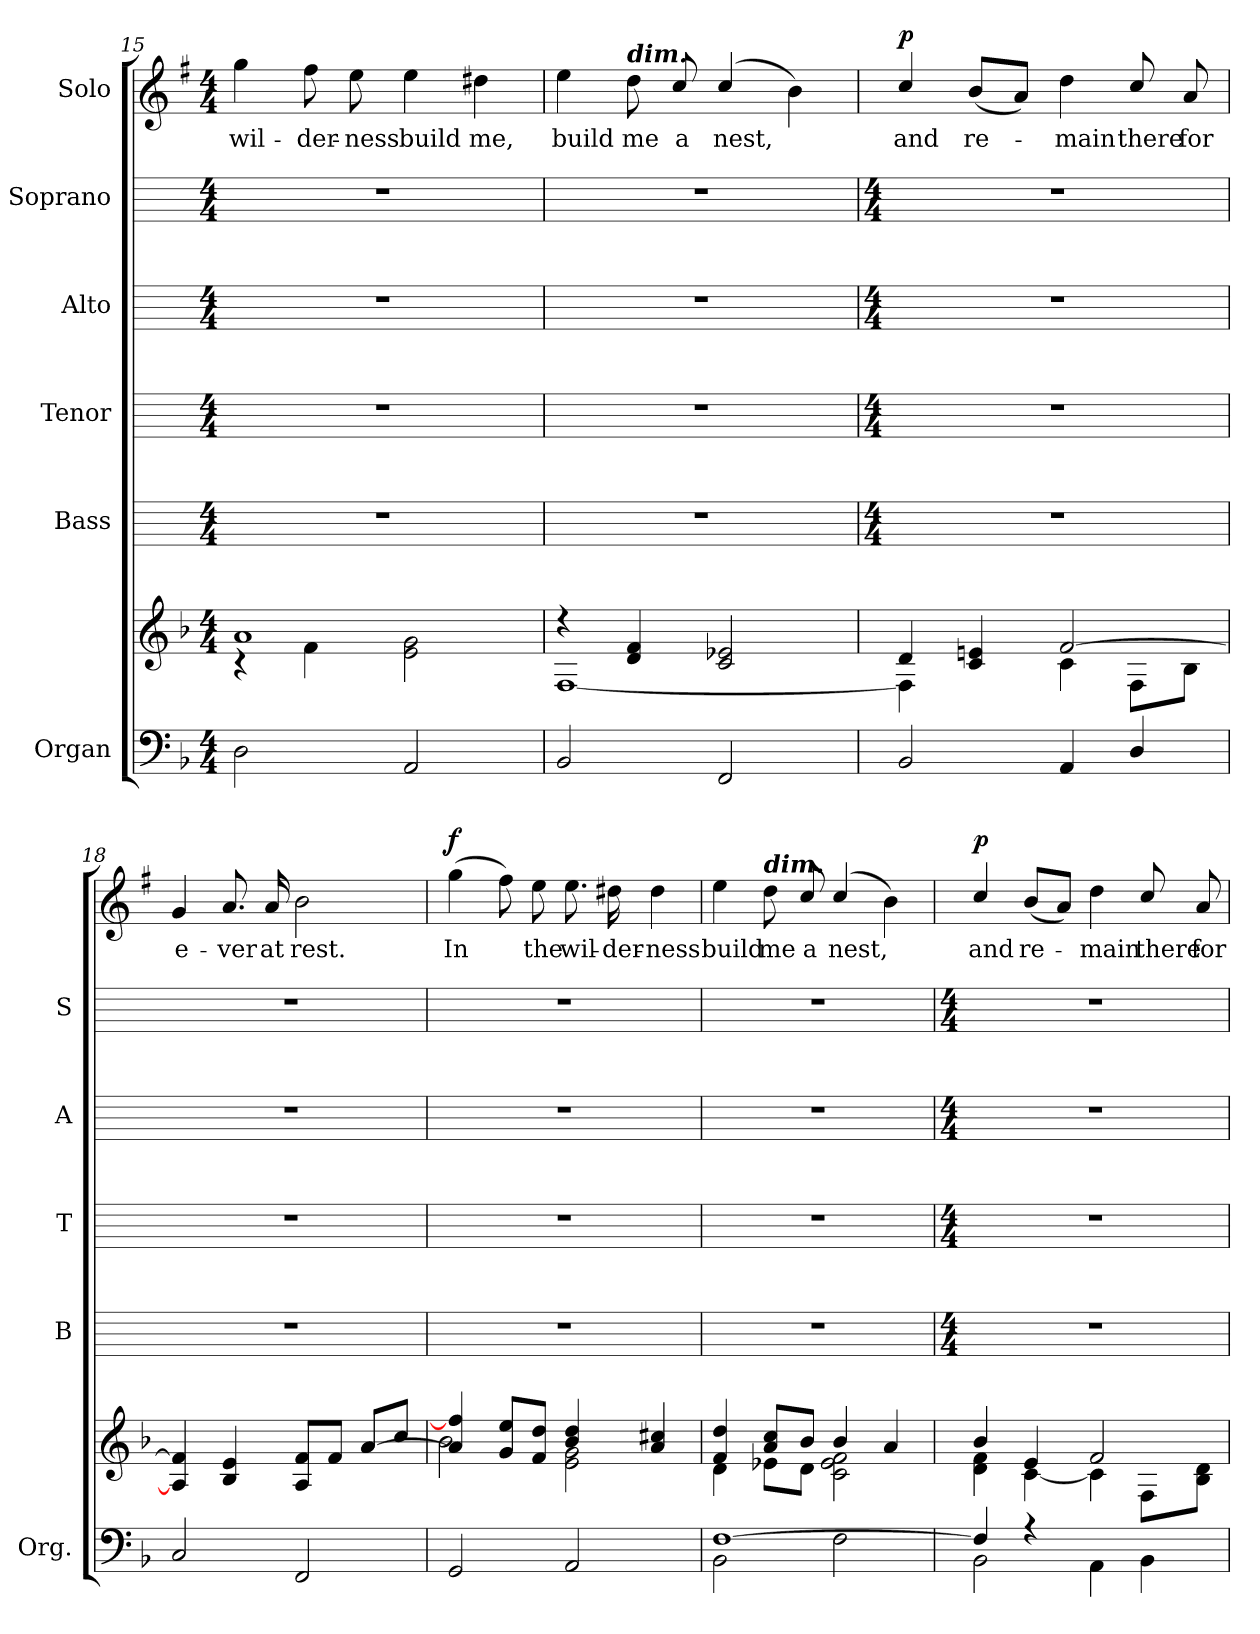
**kern	**kern	**kern	**kern	**kern	**kern	**kern	**text	**dynam
*part6	*part6	*part5	*part4	*part3	*part2	*part1	*part1	*part1
*staff7	*staff6	*staff5	*staff4	*staff3	*staff2	*staff1	*staff1	*staff1
*I"Organ	*	*I"Bass	*I"Tenor	*I"Alto	*I"Soprano	*I"Solo	*	*
*I'Org.	*	*I'B	*I'T	*I'A	*I'S	*	*	*
*clefF4	*clefG2	*	*	*	*	*clefG2	*	*
*	*	*	*	*	*	*ITrd1c2	*	*
*k[b-]	*k[b-]	*	*	*	*	*k[b-]	*	*
*F:	*F:	*	*	*	*	*F:	*	*
*M4/4	*M4/4	*M4/4	*M4/4	*M4/4	*M4/4	*M4/4	*	*
=15	=15	=15	=15	=15	=15	=15	=15	=15
*	*^	*	*	*	*	*	*	*
!	!	!	!	!	!	!	!	!LO:LY:b	!
2D	1a/	4r	1r	1r	1r	1r	4ff	wil-	.
!	!	!	!	!	!	!	!	!LO:LY:b	!
.	.	4f\	.	.	.	.	8ee	-der-	.
!	!	!	!	!	!	!	!	!LO:LY:b	!
.	.	.	.	.	.	.	8dd	-ness	.
!	!	!	!	!	!	!	!	!LO:LY:b	!
2AA	.	2e\ 2g\	.	.	.	.	4dd	build	.
!	!	!	!	!	!	!	!	!LO:LY:b	!
.	.	.	.	.	.	.	4cc#X	me,	.
=16	=16	=16	=16	=16	=16	=16	=16	=16	=16
!	!	!	!	!	!	!	!	!LO:LY:b	!
2BB-	4r	[1F\	1r	1r	1r	1r	4dd	build	.
!	!	!	!	!	!	!	!LO:TX:a:Bi:t=dim.	!	!
!	!	!	!	!	!	!	!	!LO:LY:b	!
.	4d/ 4f/	.	.	.	.	.	8cc	me	.
!	!	!	!	!	!	!	!	!LO:LY:b	!
.	.	.	.	.	.	.	8b-/	a	.
!	!	!	!	!	!	!	!	!LO:LY:b	!
2FF	2c/ 2e-X/	.	.	.	.	.	(<4b-/	nest,	.
.	.	.	.	.	.	.	4a)	.	.
!!LO:LB:g=z
=17	=17	=17	=17	=17	=17	=17	=17	=17	=17
*	*	*	*M4/4	*M4/4	*M4/4	*M4/4	*	*	*
*^	*	*	*	*	*	*	*	*	*
!	!	!	!	!	!	!	!	!	!LO:LY:b	!LO:DY:b
2BB-	2.ryy	4d/	4F\]	1r	1r	1r	1r	4b-/	and	p
!	!	!	!	!	!	!	!	!	!LO:LY:b	!
.	.	4c/ 4en/	4ryy	.	.	.	.	(<8aL	re-	.
.	.	.	.	.	.	.	.	8gJ)	.	.
!	!	!	!	!	!	!	!	!	!LO:LY:b	!
4AA	.	[2f/	4c\	.	.	.	.	4cc	main	.
!	!	!	!	!	!	!	!	!	!LO:LY:b	!
4D/	4ryy	.	8F\L	.	.	.	.	8b-/	there	.
!	!	!	!	!	!	!	!	!	!LO:LY:b	!
.	.	.	8B-\J	.	.	.	.	8g	for	.
=18	=18	=18	=18	=18	=18	=18	=18	=18	=18	=18
!	!	!	!	!	!	!	!	!	!LO:LY:b	!
2C/	2.ryy	4A/] 4f/]	2ryy	1r	1r	1r	1r	4f	e-	.
!	!	!	!	!	!	!	!	!	!LO:LY:b	!
.	.	4B-/ 4e/	.	.	.	.	.	8.g	-ver	.
!	!	!	!	!	!	!	!	!	!LO:LY:b	!
.	.	.	.	.	.	.	.	16g	at	.
!	!	!	!	!	!	!	!	!	!LO:LY:b	!
2FF	.	8A/ 8f/L	4ryy	.	.	.	.	2a	rest.	.
.	.	8f/J	.	.	.	.	.	.	.	.
.	4ryy	[4a/	8a\L	.	.	.	.	.	.	.
.	.	.	8cc/J	.	.	.	.	.	.	.
=19	=19	=19	=19	=19	=19	=19	=19	=19	=19	=19
!	!	!	!	!	!	!	!	!	!LO:LY:b	!LO:DY:b
2GG	1ryy	4a/] 4ff/]	2b-\	1r	1r	1r	1r	(>4ff	In	f
.	.	8g/ 8ee/L	.	.	.	.	.	8ee)	.	.
!	!	!	!	!	!	!	!	!	!LO:LY:b	!
.	.	8f/ 8dd/J	.	.	.	.	.	8dd	the	.
!	!	!	!	!	!	!	!	!	!LO:LY:b	!
2AA	.	4b-/ 4dd/	2e\ 2g\	.	.	.	.	8.dd	wil-	.
!	!	!	!	!	!	!	!	!	!LO:LY:b	!
.	.	.	.	.	.	.	.	16cc#X	-der-	.
!	!	!	!	!	!	!	!	!	!LO:LY:b	!
.	.	4a/ 4cc#X/	.	.	.	.	.	4cc#	-ness	.
=20	=20	=20	=20	=20	=20	=20	=20	=20	=20	=20
!	!	!	!	!	!	!	!	!	!LO:LY:b	!
[1F	2BB-\	4f/ 4dd/	4d\	1r	1r	1r	1r	4dd	build	.
!	!	!	!	!	!	!	!	!LO:TX:a:Bi:t=dim.	!	!
!	!	!	!	!	!	!	!	!	!LO:LY:b	!
.	.	8a/ 8cc/L	8e-X\L	.	.	.	.	8cc	me	.
!	!	!	!	!	!	!	!	!	!LO:LY:b	!
.	.	8b-/J	8d\J	.	.	.	.	8b-/	a	.
!	!	!	!	!	!	!	!	!	!LO:LY:b	!
.	2F	4b-/	2c\ 2e-\ 2f\	.	.	.	.	(<4b-/	nest,	.
.	.	4a/	.	.	.	.	.	4a)	.	.
!!LO:LB:g=z
=21	=21	=21	=21	=21	=21	=21	=21	=21	=21	=21
*	*	*	*	*M4/4	*M4/4	*M4/4	*M4/4	*	*	*
!	!	!	!	!	!	!	!	!	!LO:LY:b	!LO:DY:b
4F/]	2BB-\	4b-/	4d\ 4f\	1r	1r	1r	1r	4b-/	and	p
!	!	!	!	!	!	!	!	!	!LO:LY:b	!
4r	.	4e/	[4c\	.	.	.	.	(<8aL	re-	.
.	.	.	.	.	.	.	.	8gJ)	.	.
!	!	!	!	!	!	!	!	!	!LO:LY:b	!
2ryy	4AA\	2f/	4c\]	.	.	.	.	4cc	main	.
!	!	!	!	!	!	!	!	!	!LO:LY:b	!
.	4BB-\	.	8FL	.	.	.	.	8b-/	there	.
!	!	!	!	!	!	!	!	!	!LO:LY:b	!
.	.	.	8B- 8dJ	.	.	.	.	8g	for	.
*v	*v	*	*	*	*	*	*	*	*	*
*	*v	*v	*	*	*	*	*	*	*
=	=	=	=	=	=	=	=	=
*-	*-	*-	*-	*-	*-	*-	*-	*-
